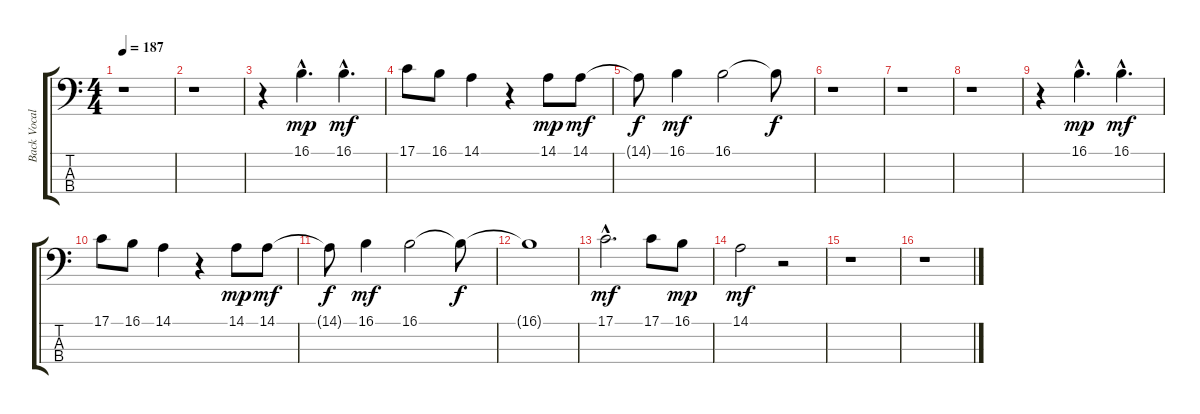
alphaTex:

\track ("Back Vocals" "Back Vocal") {instrument bassoon}
\staff {score tabs}
\tuning (G2 D2 A1 E1) {hide}
\ts (4 4)
\tempo 187
\clef f4
\ks c
r.1{dy f} |
r.1 |
r.4 16.1{hac}.4{d dy mp} 16.1{hac}.4{d dy mf} |
17.1.8 16.1.8 14.1.4 r.4 14.1.8{dy mp} 14.1.8{dy mf} |
14.1{t}.8{dy f} 16.1.4{dy mf} 16.1.2 16.1{t}.8{dy f} |
r.1 |
r.1 |
r.1 |
r.4 16.1{hac}.4{d dy mp} 16.1{hac}.4{d dy mf} |
17.1.8 16.1.8 14.1.4 r.4 14.1.8{dy mp} 14.1.8{dy mf} |
14.1{t}.8{dy f} 16.1.4{dy mf} 16.1.2 16.1{t}.8{dy f} |
16.1{t}.1 |
17.1{hac}.2{d dy mf} 17.1.8 16.1.8{dy mp} |
14.1.2{dy mf} r.2 |
r.1 |
r.1
